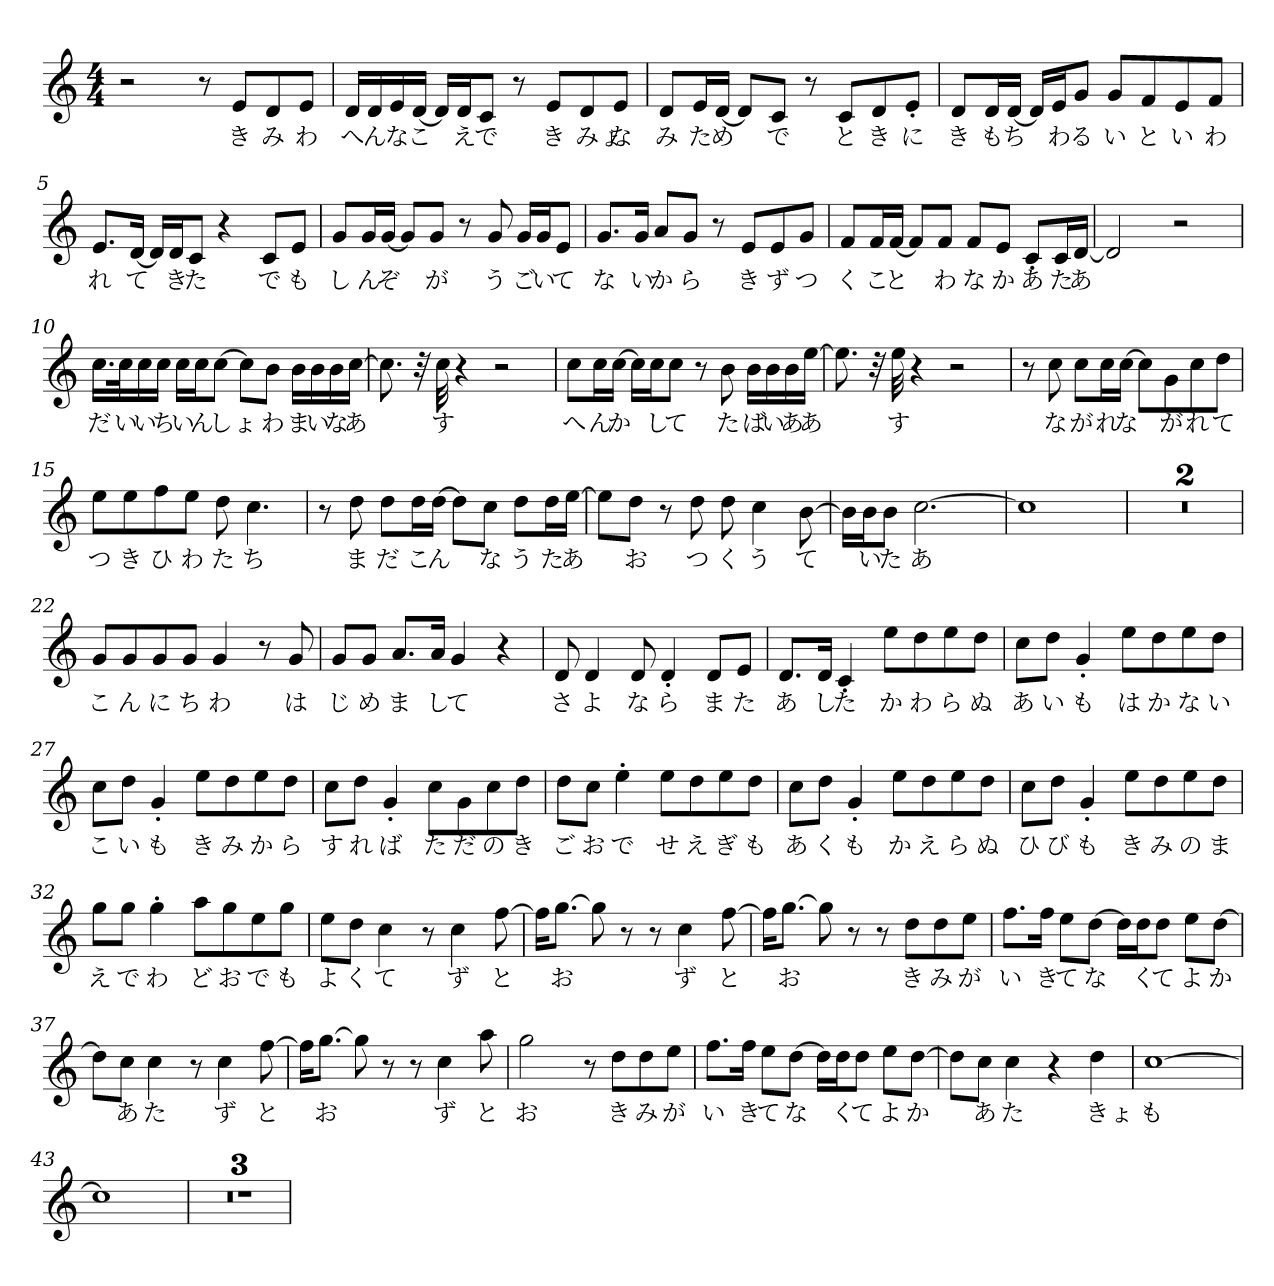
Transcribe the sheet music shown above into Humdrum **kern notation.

**kern	**text
*part1	*part1
*staff1	*staff1
*clefG2	*
*k[]	*
*M4/4	*
*MM148	*
=1	=1
2r	.
8r	.
8eL	き
8d	み
8eJ	わ
=2	=2
16dLL	へ
16d	ん
16e	な
[16dJJ	こ
16dLL]	.
16dJ	え
8cJ	で
8r	.
8eL	き
8d	みょ
8eJ	な
=3	=3
8dL	み
16eL	た
[16dJJ	め
8dL]	.
8cJ	で
8r	.
8cL	と
8d	き
8e'J	に
=4	=4
8dL	き
16dL	も
[16dJJ	ち
16dLL]	.
16eJ	わ
8gJ	る
8gL	い
8f	と
8e	い
8fJ	わ
=5	=5
8.eL	れ
[16dJk	て
16dLL]	.
16dJ	き
8cJ	た
4r	.
8cL	で
8eJ	も
=6	=6
8gL	し
16gL	ん
[16gJJ	ぞ
8gL]	.
8gJ	が
8r	.
8g	う
16gLL	ご
16gJ	い
8eJ	て
=7	=7
8.gL	な
16gJk	い
8aL	か
8gJ	ら
8r	.
8eL	き
8e	ず
8gJ	つ
=8	=8
8fL	く
16fL	こ
[16fJJ	と
8fL]	.
8fJ	わ
8fL	な
8eJ	か
8c'L	あ
16cL	た
[16dJJ	あ
=9	=9
2d]	.
2r	.
=10	=10
16.ccLL	だ
32ccK	い
16cc	い
16ccJJ	ち
16ccLL	い
16ccJ	ん
[8ccJ	しょ
8ccL]	.
8bJ	わ
16bLL	ま
16b	い
16b	な
[16ccJJ	あ
=11	=11
8.cc]	.
32r	.
32cc	す
4r	.
2r	.
=12	=12
8ccL	へ
16ccL	ん
[16ccJJ	か
16ccLL]	.
16ccJ	し
8ccJ	て
8r	.
8b	た
16bLL	ば
16b	い
16b	あ
[16eeJJ	あ
=13	=13
8.ee]	.
32r	.
32ee	す
4r	.
2r	.
=14	=14
8r	.
8cc	な
8ccL	が
16ccL	れ
[16ccJJ	な
8ccL]	.
8g	が
8cc	れ
8ddJ	て
=15	=15
8eeL	つ
8ee	き
8ff	ひ
8eeJ	わ
8dd	た
4.cc	ち
=16	=16
8r	.
8dd	ま
8ddL	だ
16ddL	こ
[16ddJJ	ん
8ddL]	.
8ccJ	な
8ddL	う
16ddL	た
[16eeJJ	あ
=17	=17
8eeL]	.
8ddJ	お
8r	.
8dd	つ
8dd	く
4cc	う
[8b	て
=18	=18
16bLL]	.
16bJ	い
8bJ	た
[2.cc	あ
=19	=19
1cc]	.
=20	=20
1r	.
=21	=21
1r	.
=22	=22
8gL	こ
8g	ん
8g	に
8gJ	ち
4g	わ
8r	.
8g	は
=23	=23
8gL	じ
8gJ	め
8.aL	ま
16aJk	し
4g	て
4r	.
=24	=24
8d	さ
4d	よ
8d	な
4d'	ら
8dL	ま
8eJ	た
=25	=25
8.dL	あ
16dJk	し
4c'	た
8eeL	か
8dd	わ
8ee	ら
8ddJ	ぬ
=26	=26
8ccL	あ
8ddJ	い
4g'	も
8eeL	は
8dd	か
8ee	な
8ddJ	い
=27	=27
8ccL	こ
8ddJ	い
4g'	も
8eeL	き
8dd	み
8ee	か
8ddJ	ら
=28	=28
8ccL	す
8ddJ	れ
4g'	ば
8ccL	た
8g	だ
8cc	の
8ddJ	き
=29	=29
8ddL	ご
8ccJ	お
4ee'	で
8eeL	せ
8dd	え
8ee	ぎ
8ddJ	も
=30	=30
8ccL	あ
8ddJ	く
4g'	も
8eeL	か
8dd	え
8ee	ら
8ddJ	ぬ
=31	=31
8ccL	ひ
8ddJ	び
4g'	も
8eeL	き
8dd	み
8ee	の
8ddJ	ま
=32	=32
8ggL	え
8ggJ	で
4gg'	わ
8aaL	ど
8gg	お
8ee	で
8ggJ	も
=33	=33
8eeL	よ
8ddJ	く
4cc	て
8r	.
4cc	ず
[8ff	と
=34	=34
16ffKL]	.
[8.ggJ	お
8gg]	.
8r	.
8r	.
4cc	ず
[8ff	と
=35	=35
16ffKL]	.
[8.ggJ	お
8gg]	.
8r	.
8r	.
8ddL	き
8dd	み
8eeJ	が
=36	=36
8.ffL	い
16ffJk	き
8eeL	て
[8ddJ	な
16ddLL]	.
16ddJ	く
8ddJ	て
8eeL	よ
[8ddJ	か
=37	=37
8ddL]	.
8ccJ	あ
4cc	た
8r	.
4cc	ず
[8ff	と
=38	=38
16ffKL]	.
[8.ggJ	お
8gg]	.
8r	.
8r	.
4cc	ず
8aa	と
=39	=39
2gg	お
8r	.
8ddL	き
8dd	み
8eeJ	が
=40	=40
8.ffL	い
16ffJk	き
8eeL	て
[8ddJ	な
16ddLL]	.
16ddJ	く
8ddJ	て
8eeL	よ
[8ddJ	か
=41	=41
8ddL]	.
8ccJ	あ
4cc	た
4r	.
4dd	きょ
=42	=42
[1cc	も
=43	=43
1cc]	.
=44	=44
1r	.
=45	=45
1r	.
=46	=46
1r	.
=	=
*-	*-
